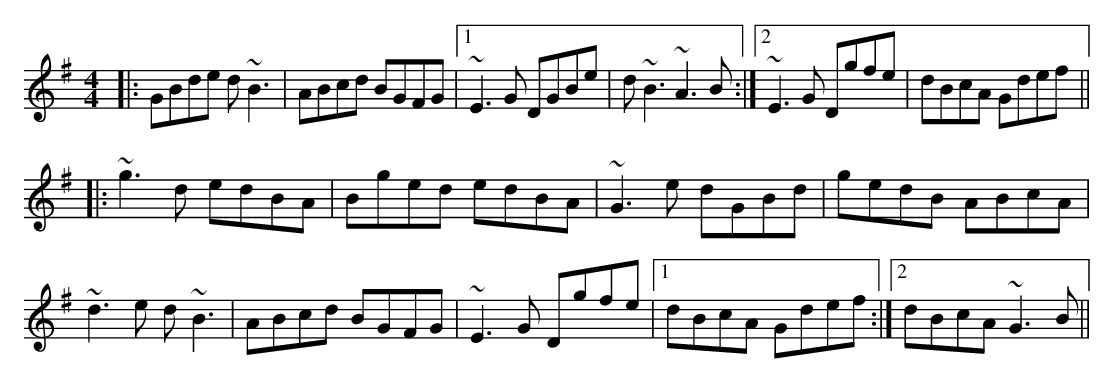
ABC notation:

X:1
M:4/4
K:G
|:GBde d~B3|ABcd BGFG|1 ~E3G DGBe|d~B3 ~A3B:|2 ~E3G Dgfe|dBcA Gdef||
|:~g3d edBA|Bged edBA|~G3e dGBd|gedB ABcA|
~d3e d~B3|ABcd BGFG|~E3G Dgfe|1 dBcA Gdef:|2 dBcA ~G3B||
